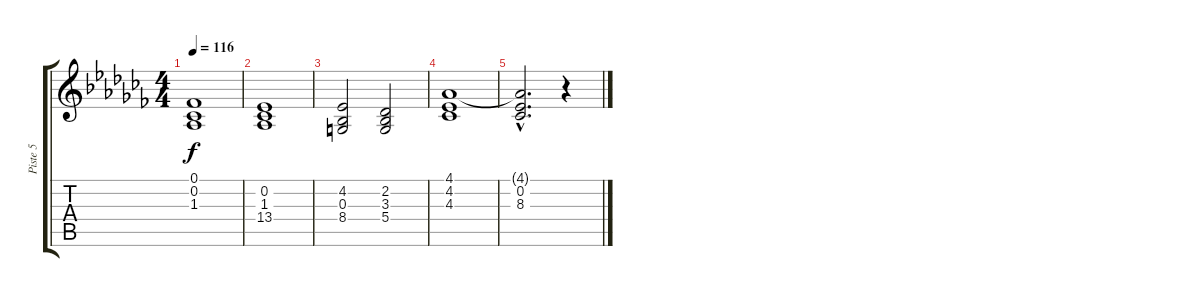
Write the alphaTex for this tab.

\track ("Piste 5" "Piste 5") {instrument synthvoice}
\staff {score tabs}
\tuning (E4 B3 G3 D3 A2 E2) {hide}
\ts (4 4)
\tempo 116
\clef g2
\ks abminor
(0.1 0.2 1.3).1{dy f} |
(0.2 1.3 13.4).1 |
(4.2 0.3 8.4).2 (2.2 3.3 5.4).2 |
(4.1 4.2 4.3).1 |
(4.1{hac t} 0.2{hac} 8.3{hac}).2{d} r.4
